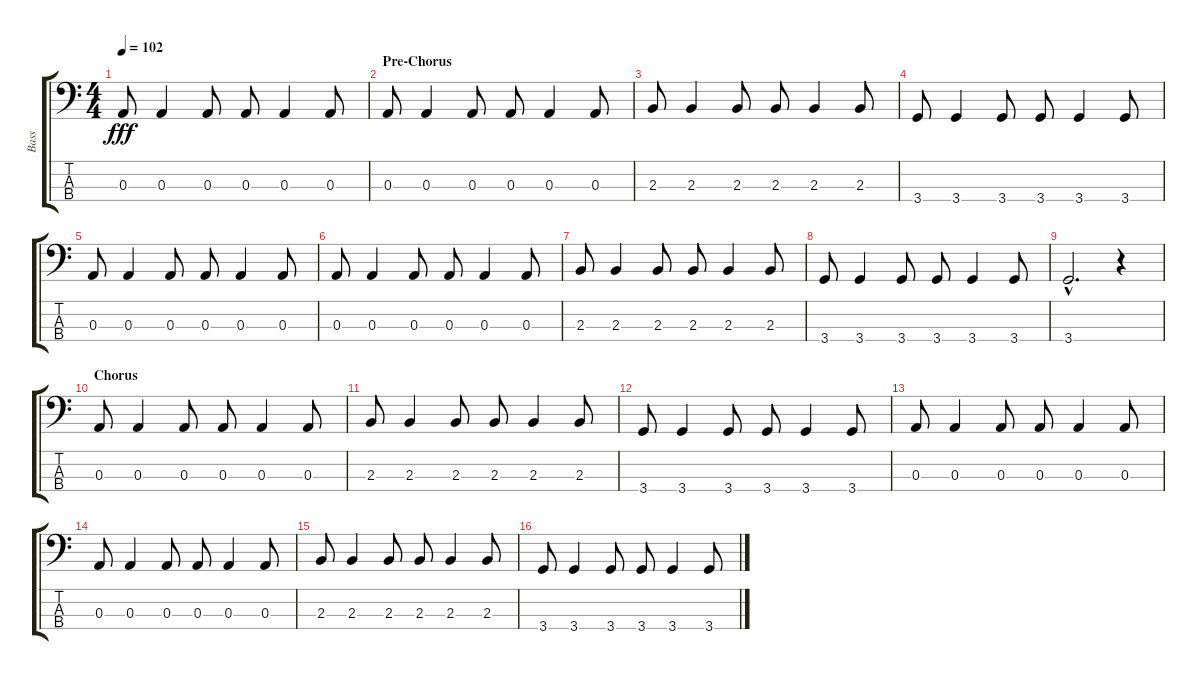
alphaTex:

\track ("Bass" "Bass") {instrument electricbasspick}
\staff {score tabs}
\tuning (G2 D2 A1 E1) {hide}
\ts (4 4)
\tempo 102
\clef f4
\ks c
0.3.8{dy fff} 0.3.4 0.3.8 0.3.8 0.3.4 0.3.8 |
\section ("" "Pre-Chorus")
0.3.8 0.3.4 0.3.8 0.3.8 0.3.4 0.3.8 |
2.3.8 2.3.4 2.3.8 2.3.8 2.3.4 2.3.8 |
3.4.8 3.4.4 3.4.8 3.4.8 3.4.4 3.4.8 |
0.3.8 0.3.4 0.3.8 0.3.8 0.3.4 0.3.8 |
0.3.8 0.3.4 0.3.8 0.3.8 0.3.4 0.3.8 |
2.3.8 2.3.4 2.3.8 2.3.8 2.3.4 2.3.8 |
3.4.8 3.4.4 3.4.8 3.4.8 3.4.4 3.4.8 |
3.4{hac}.2{d} r.4 |
\section ("" "Chorus")
0.3.8 0.3.4 0.3.8 0.3.8 0.3.4 0.3.8 |
2.3.8 2.3.4 2.3.8 2.3.8 2.3.4 2.3.8 |
3.4.8 3.4.4 3.4.8 3.4.8 3.4.4 3.4.8 |
0.3.8 0.3.4 0.3.8 0.3.8 0.3.4 0.3.8 |
0.3.8 0.3.4 0.3.8 0.3.8 0.3.4 0.3.8 |
2.3.8 2.3.4 2.3.8 2.3.8 2.3.4 2.3.8 |
3.4.8 3.4.4 3.4.8 3.4.8 3.4.4 3.4.8
